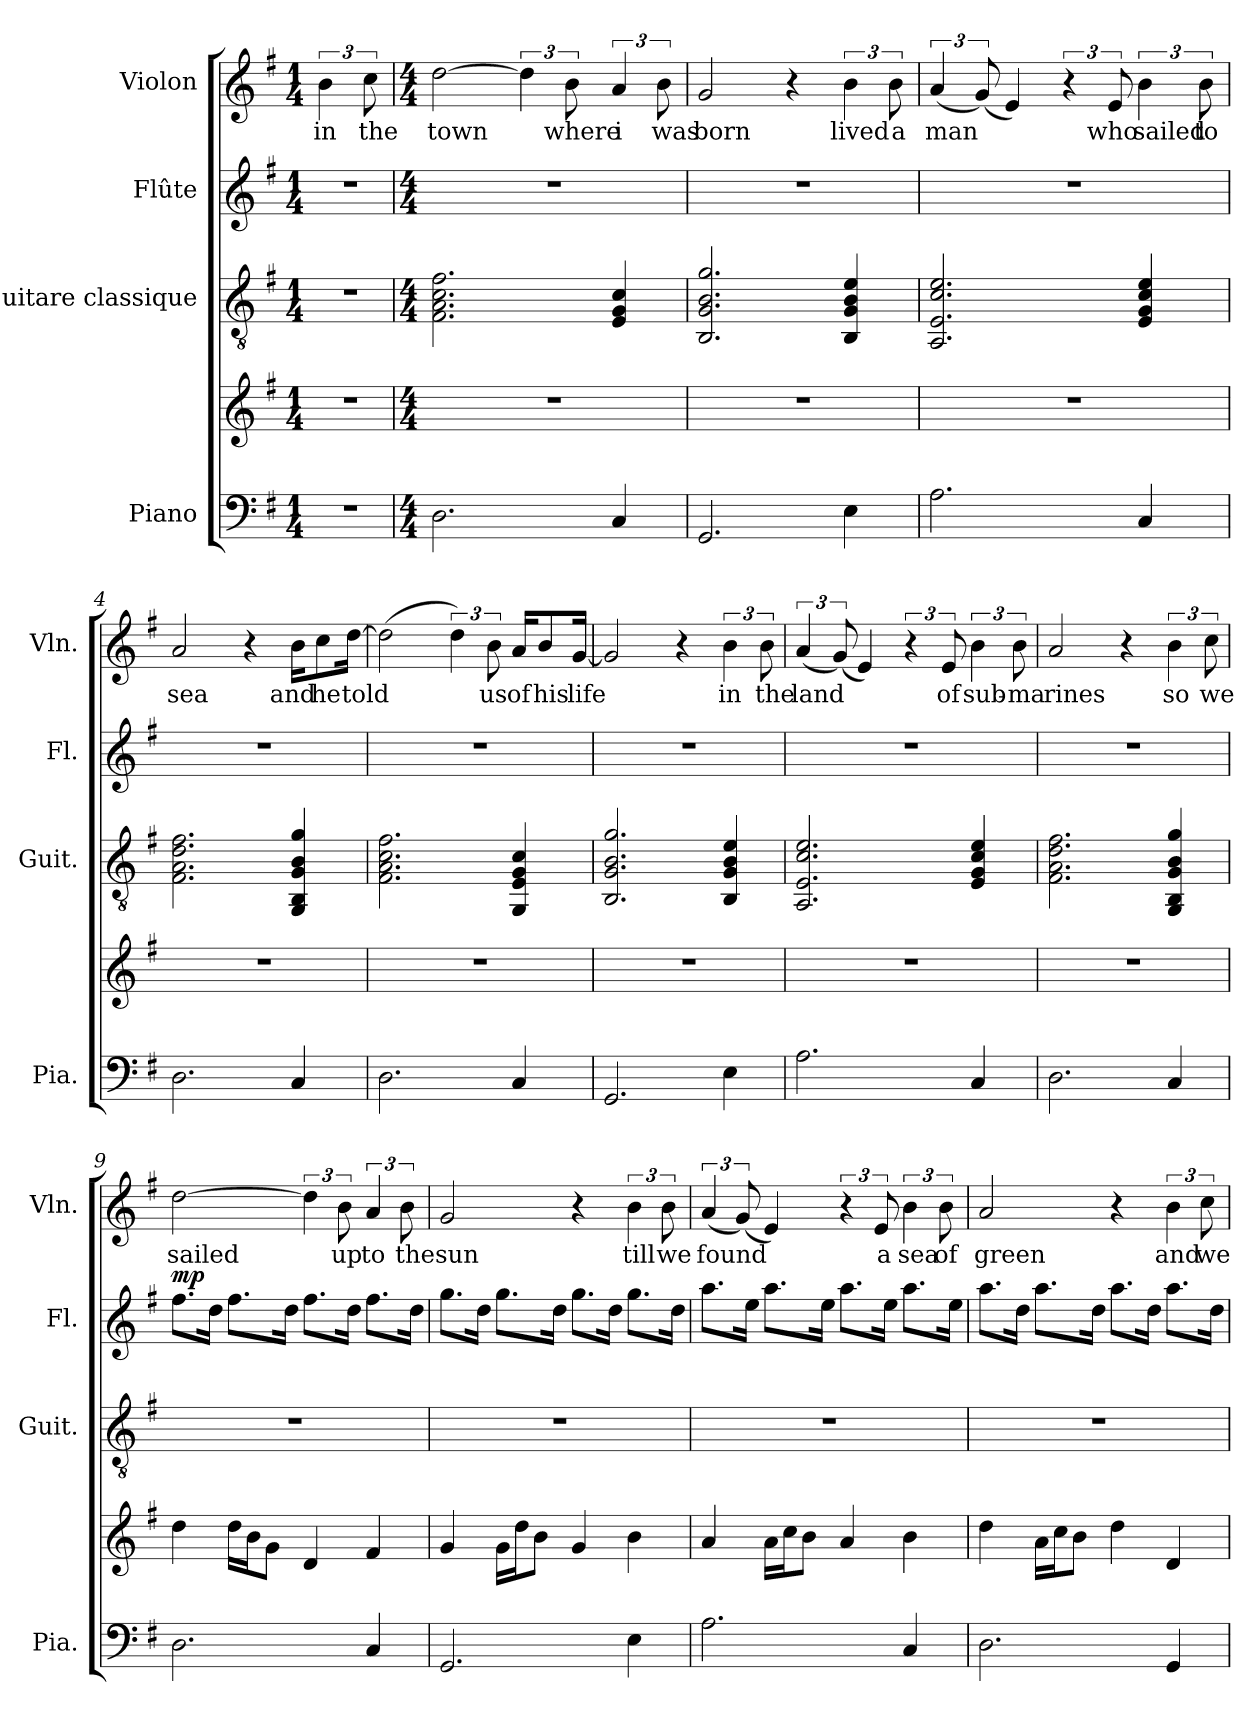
**kern	**kern	**kern	**kern	**dynam	**kern	**text
*part4	*part4	*part3	*part2	*part2	*part1	*part1
*staff5	*staff4	*staff3	*staff2	*staff2	*staff1	*staff1
*I"Piano	*	*I"Guitare classique	*I"Flûte	*	*I"Violon	*
*I'Pia.	*	*I'Guit.	*I'Fl.	*	*I'Vln.	*
*clefF4	*clefG2	*clefGv2	*clefG2	*	*clefG2	*
*k[f#]	*k[f#]	*k[f#]	*k[f#]	*	*k[f#]	*
*M1/4	*M1/4	*M1/4	*M1/4	*	*M1/4	*
=	=	=	=	=	=	=
!	!	!	!	!	!	!LO:LY:b
4r	4r	4r	4r	.	6b\	in
!	!	!	!	!	!	!LO:LY:b
.	.	.	.	.	12cc\	the
=1	=1	=1	=1	=1	=1	=1
*M4/4	*M4/4	*M4/4	*M4/4	*	*M4/4	*
!	!	!	!	!	!	!LO:LY:b
2.D\	1r	2.F#\ 2.A\ 2.c\ 2.f#\	1r	.	[2dd\	town
.	.	.	.	.	6dd\]	.
!	!	!	!	!	!	!LO:LY:b
.	.	.	.	.	12b\	where
!	!	!	!	!	!	!LO:LY:b
4C/	.	4E/ 4G/ 4c/	.	.	6a/	i
!	!	!	!	!	!	!LO:LY:b
.	.	.	.	.	12b\	was
=2	=2	=2	=2	=2	=2	=2
!	!	!	!	!	!	!LO:LY:b
2.GG/	1r	2.BB/ 2.G/ 2.B/ 2.g/	1r	.	2g/	born
.	.	.	.	.	4r	.
!	!	!	!	!	!	!LO:LY:b
4E\	.	4BB/ 4G/ 4B/ 4e/	.	.	6b\	lived
!	!	!	!	!	!	!LO:LY:b
.	.	.	.	.	12b\	a
=3	=3	=3	=3	=3	=3	=3
!	!	!	!	!	!	!LO:LY:b
2.A\	1r	2.AA/ 2.E/ 2.c/ 2.e/	1r	.	(6a/	man
.	.	.	.	.	(12g/)	.
.	.	.	.	.	4e/)	.
.	.	.	.	.	6r	.
!	!	!	!	!	!	!LO:LY:b
.	.	.	.	.	12e/	who
!	!	!	!	!	!	!LO:LY:b
4C/	.	4E/ 4G/ 4c/ 4e/	.	.	6b\	sailed
!	!	!	!	!	!	!LO:LY:b
.	.	.	.	.	12b\	to
!!LO:LB:g=z
=4	=4	=4	=4	=4	=4	=4
!	!	!	!	!	!	!LO:LY:b
2.D\	1r	2.F#\ 2.A\ 2.d\ 2.f#\	1r	.	2a/	sea
.	.	.	.	.	4r	.
!	!	!	!	!	!	!LO:LY:b
4C/	.	4GG/ 4BB/ 4G/ 4B/ 4g/	.	.	16b\KL	and
!	!	!	!	!	!	!LO:LY:b
.	.	.	.	.	8cc\	he
!	!	!	!	!	!	!LO:LY:b
.	.	.	.	.	[16dd\Jk	told
=5	=5	=5	=5	=5	=5	=5
2.D\	1r	2.F#\ 2.A\ 2.c\ 2.f#\	1r	.	(2dd\]	.
.	.	.	.	.	6dd\)	.
!	!	!	!	!	!	!LO:LY:b
.	.	.	.	.	12b\	us
!	!	!	!	!	!	!LO:LY:b
4C/	.	4GG/ 4E/ 4G/ 4c/	.	.	16a/KL	of
!	!	!	!	!	!	!LO:LY:b
.	.	.	.	.	8b/	his
!	!	!	!	!	!	!LO:LY:b
.	.	.	.	.	[16g/Jk	life
=6	=6	=6	=6	=6	=6	=6
2.GG/	1r	2.BB/ 2.G/ 2.B/ 2.g/	1r	.	2g/]	.
.	.	.	.	.	4r	.
!	!	!	!	!	!	!LO:LY:b
4E\	.	4BB/ 4G/ 4B/ 4e/	.	.	6b\	in
!	!	!	!	!	!	!LO:LY:b
.	.	.	.	.	12b\	the
=7	=7	=7	=7	=7	=7	=7
!	!	!	!	!	!	!LO:LY:b
2.A\	1r	2.AA/ 2.E/ 2.c/ 2.e/	1r	.	(6a/	-land
.	.	.	.	.	(12g/)	.
.	.	.	.	.	4e/)	.
.	.	.	.	.	6r	.
!	!	!	!	!	!	!LO:LY:b
.	.	.	.	.	12e/	of
!	!	!	!	!	!	!LO:LY:b
4C/	.	4E/ 4G/ 4c/ 4e/	.	.	6b\	sub-
!	!	!	!	!	!	!LO:LY:b
.	.	.	.	.	12b\	-ma
!!LO:PB:g=z
=8	=8	=8	=8	=8	=8	=8
!	!	!	!	!	!	!LO:LY:b
2.D\	1r	2.F#\ 2.A\ 2.d\ 2.f#\	1r	.	2a/	rines
.	.	.	.	.	4r	.
!	!	!	!	!	!	!LO:LY:b
4C/	.	4GG/ 4BB/ 4G/ 4B/ 4g/	.	.	6b\	so
!	!	!	!	!	!	!LO:LY:b
.	.	.	.	.	12cc\	we
=9	=9	=9	=9	=9	=9	=9
!	!	!	!	!LO:DY:a	!	!LO:LY:b
2.D\	4dd\	1r	8.ff#\L	mp	[2dd\	sailed
.	.	.	16dd\Jk	.	.	.
.	16dd\LL	.	8.ff#\L	.	.	.
.	16b\J	.	.	.	.	.
.	8g\J	.	.	.	.	.
.	.	.	16dd\Jk	.	.	.
.	4d/	.	8.ff#\L	.	6dd\]	.
!	!	!	!	!	!	!LO:LY:b
.	.	.	.	.	12b\	up
.	.	.	16dd\Jk	.	.	.
!	!	!	!	!	!	!LO:LY:b
4C/	4f#/	.	8.ff#\L	.	6a/	to
!	!	!	!	!	!	!LO:LY:b
.	.	.	.	.	12b\	the
.	.	.	16dd\Jk	.	.	.
=10	=10	=10	=10	=10	=10	=10
!	!	!	!	!	!	!LO:LY:b
2.GG/	4g/	1r	8.gg\L	.	2g/	sun
.	.	.	16dd\Jk	.	.	.
.	16g\LL	.	8.gg\L	.	.	.
.	16dd\J	.	.	.	.	.
.	8b\J	.	.	.	.	.
.	.	.	16dd\Jk	.	.	.
.	4g/	.	8.gg\L	.	4r	.
.	.	.	16dd\Jk	.	.	.
!	!	!	!	!	!	!LO:LY:b
4E\	4b\	.	8.gg\L	.	6b\	till
!	!	!	!	!	!	!LO:LY:b
.	.	.	.	.	12b\	we
.	.	.	16dd\Jk	.	.	.
!!LO:LB:g=z
=11	=11	=11	=11	=11	=11	=11
!	!	!	!	!	!	!LO:LY:b
2.A\	4a/	1r	8.aa\L	.	(6a/	found
.	.	.	.	.	(12g/)	.
.	.	.	16ee\Jk	.	.	.
.	16a\LL	.	8.aa\L	.	4e/)	.
.	16cc\J	.	.	.	.	.
.	8b\J	.	.	.	.	.
.	.	.	16ee\Jk	.	.	.
.	4a/	.	8.aa\L	.	6r	.
!	!	!	!	!	!	!LO:LY:b
.	.	.	.	.	12e/	a
.	.	.	16ee\Jk	.	.	.
!	!	!	!	!	!	!LO:LY:b
4C/	4b\	.	8.aa\L	.	6b\	sea
!	!	!	!	!	!	!LO:LY:b
.	.	.	.	.	12b\	of
.	.	.	16ee\Jk	.	.	.
=12	=12	=12	=12	=12	=12	=12
!	!	!	!	!	!	!LO:LY:b
2.D\	4dd\	1r	8.aa\L	.	2a/	green
.	.	.	16dd\Jk	.	.	.
.	16a\LL	.	8.aa\L	.	.	.
.	16cc\J	.	.	.	.	.
.	8b\J	.	.	.	.	.
.	.	.	16dd\Jk	.	.	.
.	4dd\	.	8.aa\L	.	4r	.
.	.	.	16dd\Jk	.	.	.
!	!	!	!	!	!	!LO:LY:b
4GG/	4d/	.	8.aa\L	.	6b\	and
!	!	!	!	!	!	!LO:LY:b
.	.	.	.	.	12cc\	we
.	.	.	16dd\Jk	.	.	.
=	=	=	=	=	=	=
*-	*-	*-	*-	*-	*-	*-
